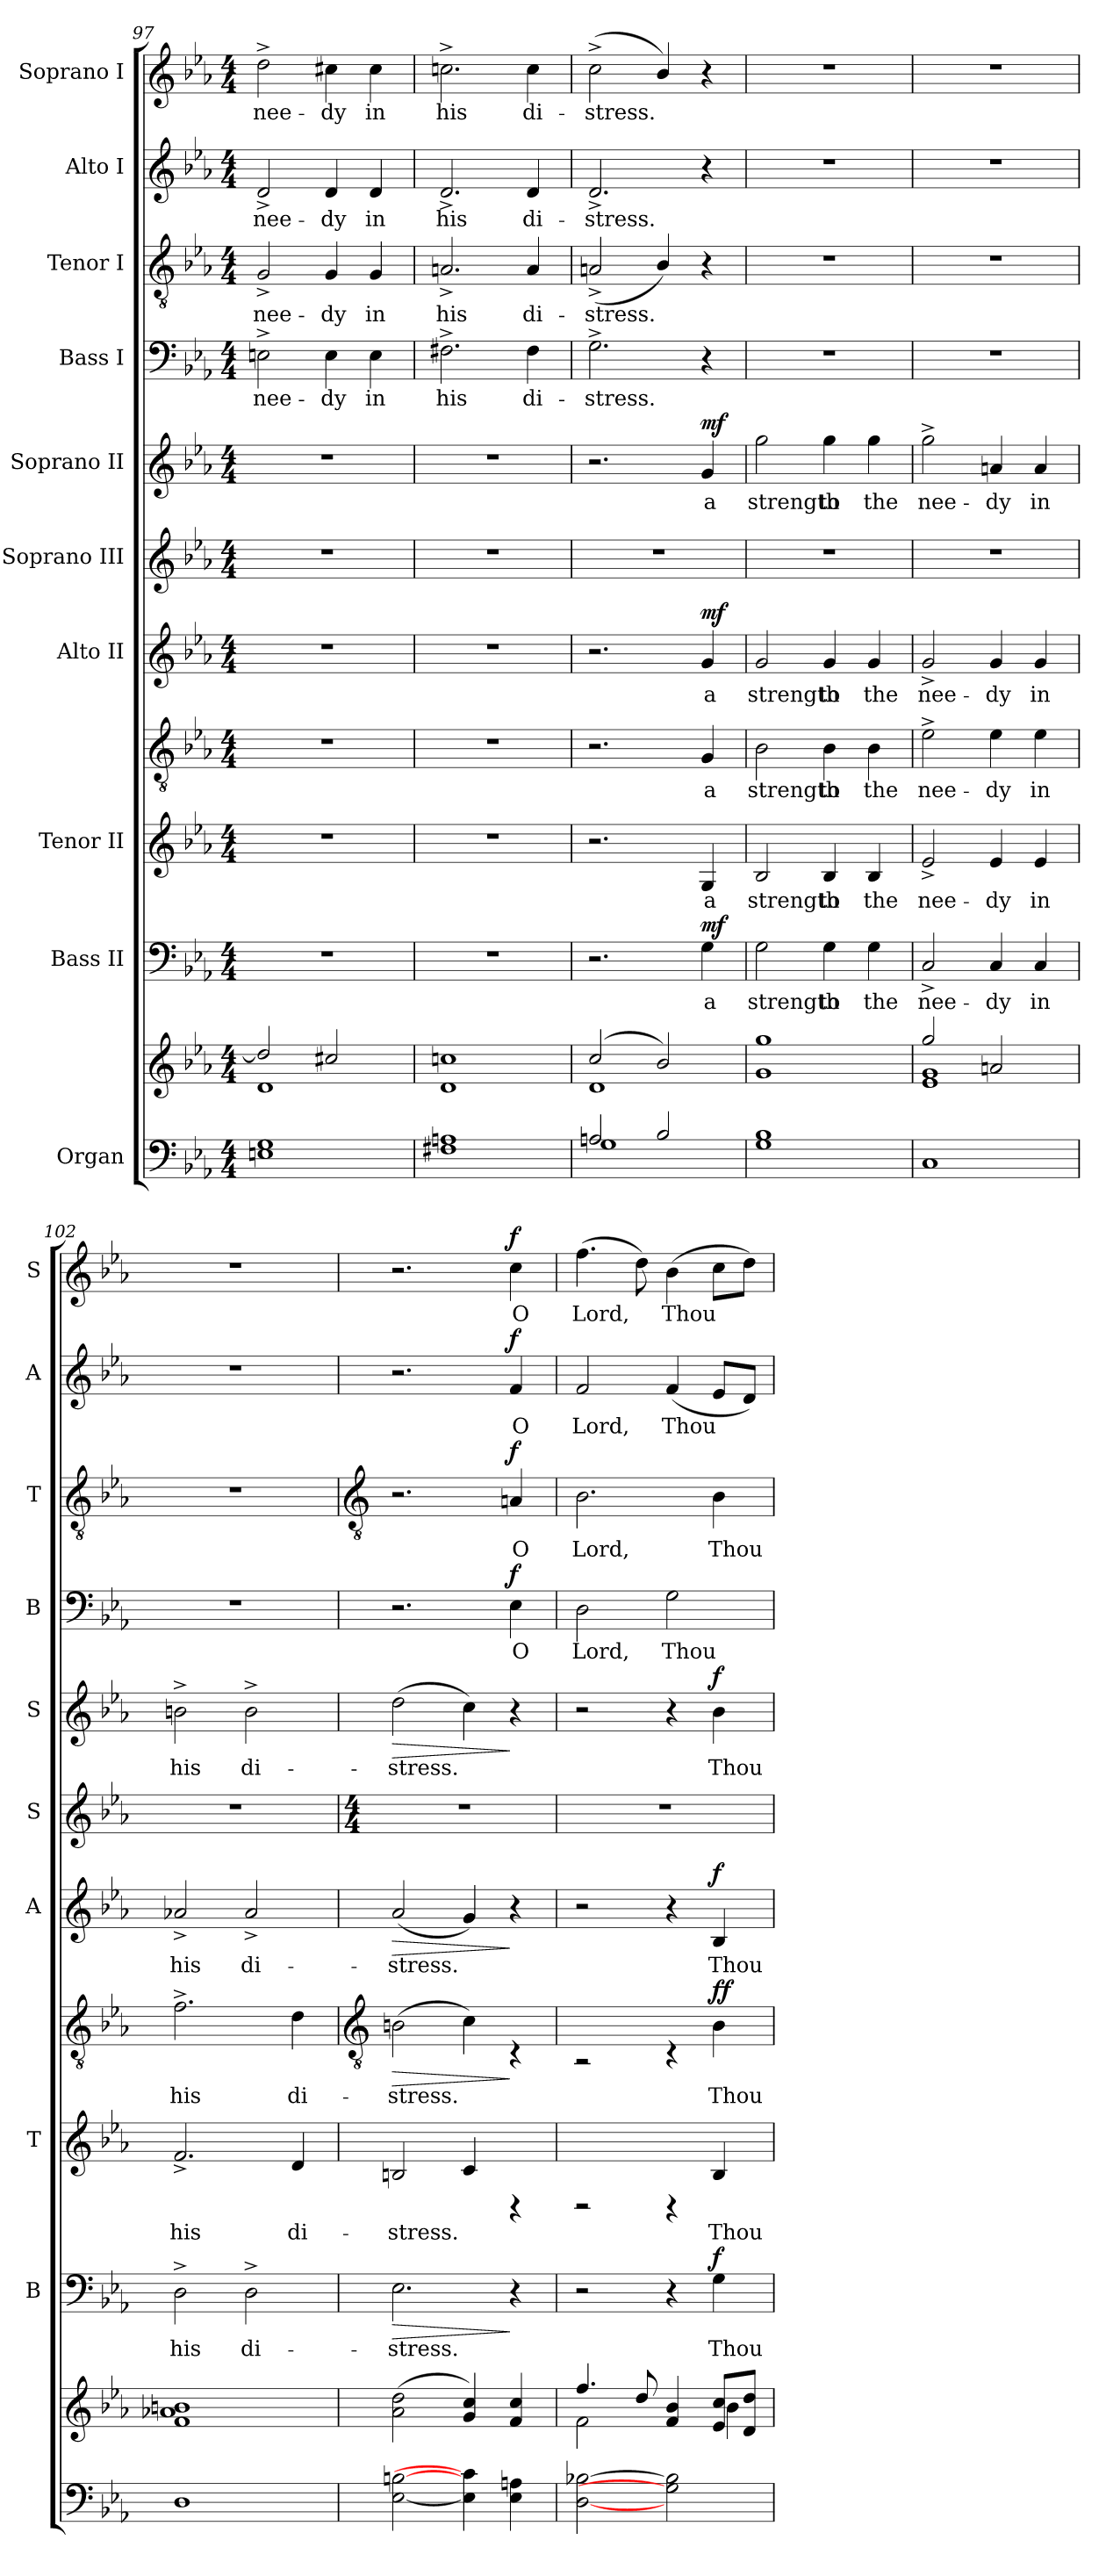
**kern	**kern	**kern	**text	**dynam	**kern	**text	**kern	**text	**dynam	**kern	**text	**dynam	**kern	**kern	**text	**dynam	**kern	**text	**dynam	**kern	**text	**dynam	**kern	**text	**dynam	**kern	**text	**dynam
*part10	*part10	*part9	*part9	*part9	*part8	*part8	*part8	*part8	*part8	*part7	*part7	*part7	*part6	*part5	*part5	*part5	*part4	*part4	*part4	*part3	*part3	*part3	*part2	*part2	*part2	*part1	*part1	*part1
*staff12	*staff11	*staff10	*staff10	*staff10	*staff9	*staff9	*staff8	*staff8	*staff8/9	*staff7	*staff7	*staff7	*staff6	*staff5	*staff5	*staff5	*staff4	*staff4	*staff4	*staff3	*staff3	*staff3	*staff2	*staff2	*staff2	*staff1	*staff1	*staff1
*I"Organ	*	*I"Bass II	*	*	*I"Tenor II	*	*	*	*	*I"Alto II	*	*	*I"Soprano III	*I"Soprano II	*	*	*I"Bass I	*	*	*I"Tenor I	*	*	*I"Alto I	*	*	*I"Soprano I	*	*
*	*	*I'B	*	*	*I'T	*	*	*	*	*I'A	*	*	*I'S	*I'S	*	*	*I'B	*	*	*I'T	*	*	*I'A	*	*	*I'S	*	*
*clefF4	*clefG2	*clefF4	*	*	*	*	*clefGv2	*	*	*clefG2	*	*	*clefG2	*clefG2	*	*	*clefF4	*	*	*clefGv2	*	*	*clefG2	*	*	*clefG2	*	*
*k[b-e-a-]	*k[b-e-a-]	*k[b-e-a-]	*	*	*k[b-e-a-]	*	*k[b-e-a-]	*	*	*k[b-e-a-]	*	*	*k[b-e-a-]	*k[b-e-a-]	*	*	*k[b-e-a-]	*	*	*k[b-e-a-]	*	*	*k[b-e-a-]	*	*	*k[b-e-a-]	*	*
*E-:	*E-:	*E-:	*	*	*E-:	*	*E-:	*	*	*E-:	*	*	*E-:	*E-:	*	*	*E-:	*	*	*E-:	*	*	*E-:	*	*	*E-:	*	*
*M4/4	*M4/4	*M4/4	*	*	*M4/4	*	*M4/4	*	*	*M4/4	*	*	*M4/4	*M4/4	*	*	*M4/4	*	*	*M4/4	*	*	*M4/4	*	*	*M4/4	*	*
=97	=97	=97	=97	=97	=97	=97	=97	=97	=97	=97	=97	=97	=97	=97	=97	=97	=97	=97	=97	=97	=97	=97	=97	=97	=97	=97	=97	=97
*^	*^	*	*	*	*	*	*	*	*	*	*	*	*	*	*	*	*	*	*	*	*	*	*	*	*	*	*	*
!	!	!	!	!	!	!	!	!	!	!	!	!	!	!	!	!	!	!	!	!LO:LY:b	!	!	!LO:LY:b	!	!	!LO:LY:b	!	!	!LO:LY:b	!
1ryy	1En\ 1G\	2dd/]	1d\	1r	.	.	1r	.	1r	.	.	1r	.	.	1r	1r	.	.	2En^	nee-	.	2G^	nee-	.	2d^	nee-	.	2dd^\	nee-	.
!	!	!	!	!	!	!	!	!	!	!	!	!	!	!	!	!	!	!	!	!LO:LY:b	!	!	!LO:LY:b	!	!	!LO:LY:b	!	!	!LO:LY:b	!
.	.	2cc#X/	.	.	.	.	.	.	.	.	.	.	.	.	.	.	.	.	4E	-dy	.	4G	-dy	.	4d	-dy	.	4cc#X\	-dy	.
!	!	!	!	!	!	!	!	!	!	!	!	!	!	!	!	!	!	!	!	!LO:LY:b	!	!	!LO:LY:b	!	!	!LO:LY:b	!	!	!LO:LY:b	!
.	.	.	.	.	.	.	.	.	.	.	.	.	.	.	.	.	.	.	4E	in	.	4G	in	.	4d	in	.	4cc#\	in	.
=98	=98	=98	=98	=98	=98	=98	=98	=98	=98	=98	=98	=98	=98	=98	=98	=98	=98	=98	=98	=98	=98	=98	=98	=98	=98	=98	=98	=98	=98	=98
!	!	!	!	!	!	!	!	!	!	!	!	!	!	!	!	!	!	!	!	!LO:LY:b	!	!	!LO:LY:b	!	!	!LO:LY:b	!	!	!LO:LY:b	!
1ryy	1F#X\ 1An\	1ryy	1d\ 1ccn\	1r	.	.	1r	.	1r	.	.	1r	.	.	1r	1r	.	.	2.F#X^	his	.	2.An^	his	.	2.d^	his	.	2.ccn^\	his	.
!	!	!	!	!	!	!	!	!	!	!	!	!	!	!	!	!	!	!	!	!LO:LY:b	!	!	!LO:LY:b	!	!	!LO:LY:b	!	!	!LO:LY:b	!
.	.	.	.	.	.	.	.	.	.	.	.	.	.	.	.	.	.	.	4F#	di-	.	4A	di-	.	4d	di-	.	4cc\	di-	.
=99	=99	=99	=99	=99	=99	=99	=99	=99	=99	=99	=99	=99	=99	=99	=99	=99	=99	=99	=99	=99	=99	=99	=99	=99	=99	=99	=99	=99	=99	=99
!	!	!	!	!	!	!	!	!	!	!	!	!	!	!	!	!	!	!	!	!LO:LY:b	!	!	!LO:LY:b	!	!	!LO:LY:b	!	!	!LO:LY:b	!
2An/	1G\	(>2cc/	1d\	2.r	.	.	2.r	.	2.r	.	.	2.r	.	.	1r	2.r	.	.	2.G^	-stress.	.	(<2An^	-stress.	.	2.d^	-stress.	.	(<2cc^\	-stress.	.
2B-/	.	2b-/)	.	.	.	.	.	.	.	.	.	.	.	.	.	.	.	.	.	.	.	4B-/)	.	.	.	.	.	4b-/)	.	.
!	!	!	!	!	!LO:LY:b	!LO:DY:b	!	!LO:LY:b	!	!LO:LY:b	!LO:DY:b=2	!	!LO:LY:b	!	!	!	!LO:LY:b	!	!	!	!	!	!	!	!	!	!	!	!	!
!	!	!	!	!	!	!	!	!	!	!	!LO:DY:n=1:b	!	!	!LO:DY:b	!	!	!	!LO:DY:b	!	!	!	!	!	!	!	!	!	!	!	!
.	.	.	.	4G	a	mf	4G	a	4G	a	mf mf	4g	a	mf	.	4g	a	mf	4r	.	.	4r	.	.	4r	.	.	4r	.	.
=100	=100	=100	=100	=100	=100	=100	=100	=100	=100	=100	=100	=100	=100	=100	=100	=100	=100	=100	=100	=100	=100	=100	=100	=100	=100	=100	=100	=100	=100	=100
!	!	!	!	!	!LO:LY:b	!	!	!LO:LY:b	!	!LO:LY:b	!	!	!LO:LY:b	!	!	!	!LO:LY:b	!	!	!	!	!	!	!	!	!	!	!	!	!
1ryy	1G\ 1B-\	1ryy	1g\ 1gg\	2G	strength	.	2B-	strength	2B-	strength	.	2g	strength	.	1r	2gg	strength	.	1r	.	.	1r	.	.	1r	.	.	1r	.	.
!	!	!	!	!	!LO:LY:b	!	!	!LO:LY:b	!	!LO:LY:b	!	!	!LO:LY:b	!	!	!	!LO:LY:b	!	!	!	!	!	!	!	!	!	!	!	!	!
.	.	.	.	4G	to	.	4B-	to	4B-	to	.	4g	to	.	.	4gg	to	.	.	.	.	.	.	.	.	.	.	.	.	.
!	!	!	!	!	!LO:LY:b	!	!	!LO:LY:b	!	!LO:LY:b	!	!	!LO:LY:b	!	!	!	!LO:LY:b	!	!	!	!	!	!	!	!	!	!	!	!	!
.	.	.	.	4G	the	.	4B-	the	4B-	the	.	4g	the	.	.	4gg	the	.	.	.	.	.	.	.	.	.	.	.	.	.
=101	=101	=101	=101	=101	=101	=101	=101	=101	=101	=101	=101	=101	=101	=101	=101	=101	=101	=101	=101	=101	=101	=101	=101	=101	=101	=101	=101	=101	=101	=101
!	!	!	!	!	!LO:LY:b	!	!	!LO:LY:b	!	!LO:LY:b	!	!	!LO:LY:b	!	!	!	!LO:LY:b	!	!	!	!	!	!	!	!	!	!	!	!	!
1C/	2ryy	2gg/	1e-\ 1g\	2C^	nee-	.	2e-^	nee-	2e-^	nee-	.	2g^	nee-	.	1r	2gg^	nee-	.	1r	.	.	1r	.	.	1r	.	.	1r	.	.
!	!	!	!	!	!LO:LY:b	!	!	!LO:LY:b	!	!LO:LY:b	!	!	!LO:LY:b	!	!	!	!LO:LY:b	!	!	!	!	!	!	!	!	!	!	!	!	!
.	2ryy	2an/	.	4C	-dy	.	4e-	-dy	4e-	-dy	.	4g	-dy	.	.	4an	-dy	.	.	.	.	.	.	.	.	.	.	.	.	.
!	!	!	!	!	!LO:LY:b	!	!	!LO:LY:b	!	!LO:LY:b	!	!	!LO:LY:b	!	!	!	!LO:LY:b	!	!	!	!	!	!	!	!	!	!	!	!	!
.	.	.	.	4C	in	.	4e-	in	4e-	in	.	4g	in	.	.	4a	in	.	.	.	.	.	.	.	.	.	.	.	.	.
=102	=102	=102	=102	=102	=102	=102	=102	=102	=102	=102	=102	=102	=102	=102	=102	=102	=102	=102	=102	=102	=102	=102	=102	=102	=102	=102	=102	=102	=102	=102
!	!	!	!	!	!LO:LY:b	!	!	!LO:LY:b	!	!LO:LY:b	!	!	!LO:LY:b	!	!	!	!LO:LY:b	!	!	!	!	!	!	!	!	!	!	!	!	!
1D/	2ryy	1ryy	1f\ 1a-X\ 1bn\	2D^	his	.	2.f^	his	2.f^	his	.	2a-X^	his	.	1r	2bn^	his	.	1r	.	.	1r	.	.	1r	.	.	1r	.	.
!	!	!	!	!	!LO:LY:b	!	!	!	!	!	!	!	!LO:LY:b	!	!	!	!LO:LY:b	!	!	!	!	!	!	!	!	!	!	!	!	!
.	2ryy	.	.	2D^	di-	.	.	.	.	.	.	2a-^	di-	.	.	2b^	di-	.	.	.	.	.	.	.	.	.	.	.	.	.
!	!	!	!	!	!	!	!	!LO:LY:b	!	!LO:LY:b	!	!	!	!	!	!	!	!	!	!	!	!	!	!	!	!	!	!	!	!
.	.	.	.	.	.	.	4d	di-	4d	di-	.	.	.	.	.	.	.	.	.	.	.	.	.	.	.	.	.	.	.	.
*v	*v	*	*	*	*	*	*	*	*	*	*	*	*	*	*	*	*	*	*	*	*	*	*	*	*	*	*	*	*	*
!!LO:LB:g=z
=103	=103	=103	=103	=103	=103	=103	=103	=103	=103	=103	=103	=103	=103	=103	=103	=103	=103	=103	=103	=103	=103	=103	=103	=103	=103	=103	=103	=103	=103
*	*	*	*	*	*	*	*	*clefGv2	*	*	*	*	*	*	*	*	*	*	*	*	*clefGv2	*	*	*	*	*	*	*	*
*	*	*	*	*	*	*	*	*	*	*	*	*	*	*M4/4	*	*	*	*	*	*	*	*	*	*	*	*	*	*	*
!	!	!	!	!LO:LY:b	!LO:HP:b	!	!LO:LY:b	!	!LO:LY:b	!LO:HP:b	!	!LO:LY:b	!LO:HP:b	!	!	!LO:LY:b	!LO:HP:b	!	!	!	!	!	!	!	!	!	!	!	!
[2E- [2Bn	2.ryy	(<2a-\ 2dd\	2.E-	-stress.	>	2Bn	-stress.	(>2Bn	-stress.	>	(<2a-	-stress.	>	1r	(>2dd	-stress.	>	2.r	.	.	2.r	.	.	2.r	.	.	2.r	.	.
4E-] 4c]	.	4g/ 4cc/)	.	.	.	4c	.	4c)	.	.	4g)	.	.	.	4cc)	.	.	.	.	.	.	.	.	.	.	.	.	.	.
!	!	!	!	!	!	!	!	!	!	!	!	!	!	!	!	!	!	!	!LO:LY:b	!LO:DY:b	!	!LO:LY:b	!LO:DY:b	!	!LO:LY:b	!LO:DY:b	!	!LO:LY:b	!LO:DY:b
4E- 4An	4f/ 4cc/	4ryy	4r	.	]	4rBB	.	4rBB	.	]	4r	.	]	.	4r	.	]	4E-	O	f	4An	O	f	4f	O	f	4cc	O	f
=104	=104	=104	=104	=104	=104	=104	=104	=104	=104	=104	=104	=104	=104	=104	=104	=104	=104	=104	=104	=104	=104	=104	=104	=104	=104	=104	=104	=104	=104
!	!	!	!	!	!	!	!	!	!	!	!	!	!	!	!	!	!	!	!LO:LY:b	!	!	!LO:LY:b	!	!	!LO:LY:b	!	!	!LO:LY:b	!
[2D [2B-X	4.ff/	2f\	2r	.	.	2rBB	.	2rBB	.	.	2r	.	.	1r	2r	.	.	2D	Lord,	.	2.B-	Lord,	.	2f	Lord,	.	(>4.ff	Lord,	.
.	8dd/	.	.	.	.	.	.	.	.	.	.	.	.	.	.	.	.	.	.	.	.	.	.	.	.	.	8dd)	.	.
!	!	!	!	!	!	!	!	!	!	!	!	!	!	!	!	!	!	!	!LO:LY:b	!	!	!	!	!	!LO:LY:b	!	!	!LO:LY:b	!
2G] 2B-]	4f/ 4b-/	4ryy	4r	.	.	4rBB	.	4rBB	.	.	4r	.	.	.	4r	.	.	2G	Thou	.	.	.	.	(<4f	Thou	.	(>4b-	Thou	.
!	!	!	!	!LO:LY:b	!LO:DY:b	!	!LO:LY:b	!	!LO:LY:b	!LO:DY:b=2	!	!LO:LY:b	!	!	!	!LO:LY:b	!	!	!	!	!	!LO:LY:b	!	!	!	!	!	!	!
!	!	!	!	!	!	!	!	!	!	!LO:DY:n=1:b	!	!	!LO:DY:b	!	!	!	!LO:DY:b	!	!	!	!	!	!	!	!	!	!	!	!
.	8e-/ 8cc/L	4b-\	4G	Thou	f	4B-	Thou	4B-	Thou	f f	4B-	Thou	f	.	4b-	Thou	f	.	.	.	4B-	Thou	.	8e-L	.	.	8ccL	.	.
.	8d/ 8dd/J	.	.	.	.	.	.	.	.	.	.	.	.	.	.	.	.	.	.	.	.	.	.	8dJ)	.	.	8ddJ)	.	.
*	*v	*v	*	*	*	*	*	*	*	*	*	*	*	*	*	*	*	*	*	*	*	*	*	*	*	*	*	*	*
=	=	=	=	=	=	=	=	=	=	=	=	=	=	=	=	=	=	=	=	=	=	=	=	=	=	=	=	=
*-	*-	*-	*-	*-	*-	*-	*-	*-	*-	*-	*-	*-	*-	*-	*-	*-	*-	*-	*-	*-	*-	*-	*-	*-	*-	*-	*-	*-
